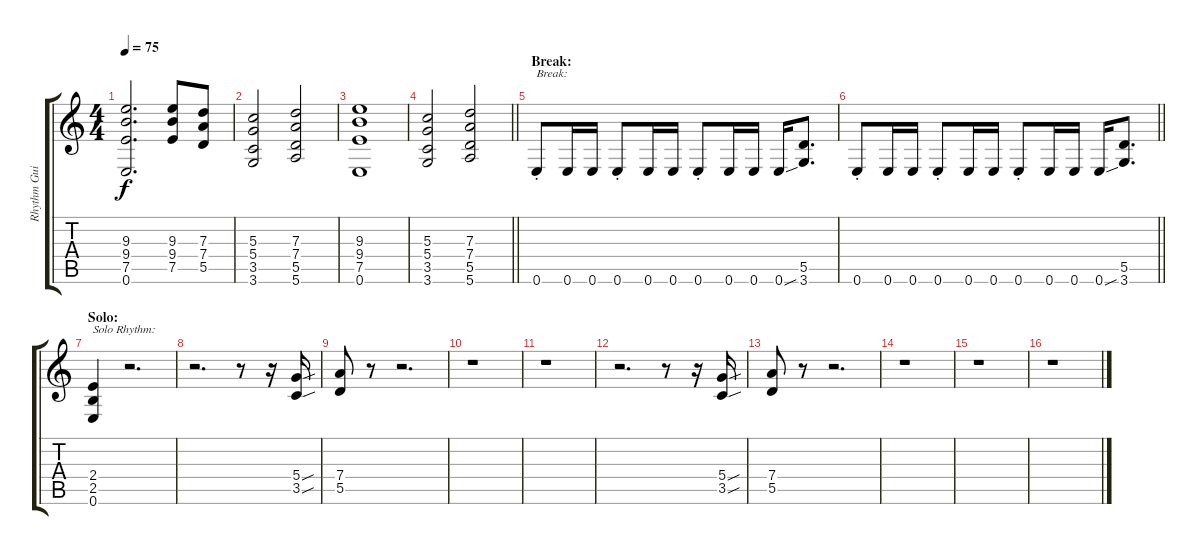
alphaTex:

\track ("Rhythm Guitar 1" "Rhythm Gui") {instrument overdrivenguitar}
\staff {score tabs}
\tuning (E4 B3 G3 D3 A2 E2) {hide}
\ts (4 4)
\tempo 75
\clef g2
\ks c
(9.3 9.4 7.5 0.6).2{d dy f} (9.3 9.4 7.5).8 (7.3 7.4 5.5).8 |
(5.3 5.4 3.5 3.6).2 (7.3 7.4 5.5 5.6).2 |
(9.3 9.4 7.5 0.6).1 |
\barLineRight lightlight
(5.3 5.4 3.5 3.6).2 (7.3 7.4 5.5 5.6).2 |
\section ("" "Break:")
0.6{st}.8{txt "Break:"} 0.6.16 0.6.16 0.6{st}.8 0.6.16 0.6.16 0.6{st}.8 0.6.16 0.6.16 0.6{sou}.16 (5.5 3.6).8{d} |
\barLineRight lightlight
0.6{st}.8 0.6.16 0.6.16 0.6{st}.8 0.6.16 0.6.16 0.6{st}.8 0.6.16 0.6.16 0.6{sou}.16 (5.5 3.6).8{d} |
\section ("" "Solo:")
(2.4 2.5 0.6).4{txt "Solo Rhythm:"} r.2{d} |
r.2{d} r.8 r.16 (5.4{sou} 3.5{sou}).16 |
(7.4 5.5).8 r.8 r.2{d} |
r.1 |
r.1 |
r.2{d} r.8 r.16 (5.4{sou} 3.5{sou}).16 |
(7.4 5.5).8 r.8 r.2{d} |
r.1 |
r.1 |
r.1
